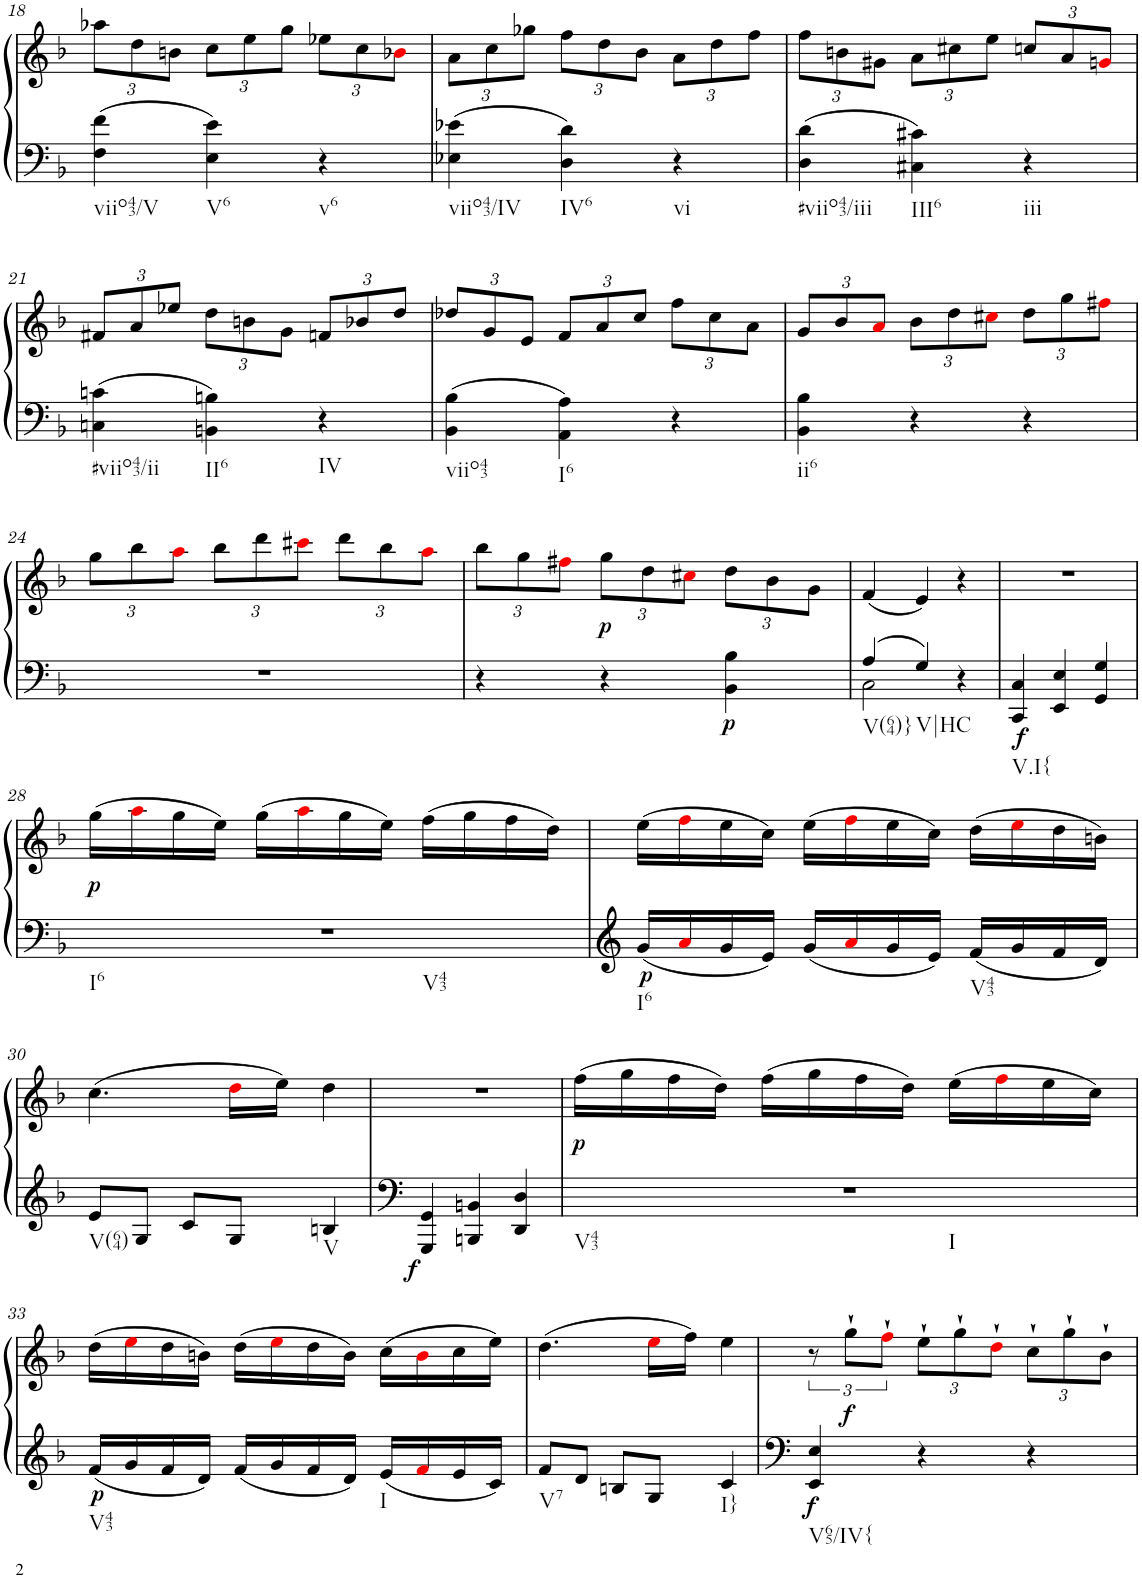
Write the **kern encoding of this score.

**kern	**kern	**dynam
*part1	*part1	*part1
*staff2	*staff1	*staff1/2
*I"Klavier linke Hand	*	*
!!LO:PB:g=z
*clefF4	*clefG2	*
*k[b-]	*k[b-]	*
*M3/4	*M3/4	*
*	*Xbrackettup	*
=18	=18	=18
!LO:TX:b:t=viio43/V	!	!
4F\ 4f\	12aa-X\L	.
.	12dd\	.
.	12bn\J	.
!LO:TX:b:t=V6	!	!
4E\ 4e\	12cc\L	.
.	12ee\	.
.	12gg\J	.
!LO:TX:b:t=v6	!	!
4r	12ee-X\L	.
.	12cc\	.
.	12b-Xi\J	.
=19	=19	=19
!LO:TX:b:t=viio43/IV	!	!
4E-X\ 4e-X\	12a\L	.
.	12cc\	.
.	12gg-X\J	.
!LO:TX:b:t=IV6	!	!
4D\ 4d\	12ff\L	.
.	12dd\	.
.	12b-\J	.
!LO:TX:b:t=vi	!	!
4r	12a\L	.
.	12dd\	.
.	12ff\J	.
=20	=20	=20
!LO:TX:b:t=#viio43/iii	!	!
4D\ 4d\	12ff\L	.
.	12bn\	.
.	12g#X\J	.
!LO:TX:b:t=III6	!	!
4C#X\ 4c#X\	12a\L	.
.	12cc#X\	.
.	12ee\J	.
!LO:TX:b:t=iii	!	!
4r	12ccn/L	.
.	12a/	.
.	12gni/J	.
!!LO:LB:g=z
=21	=21	=21
!LO:TX:b:t=#viio43/ii	!	!
4Cn\ 4cn\	12f#X/L	.
.	12a/	.
.	12ee-X/J	.
!LO:TX:b:t=II6	!	!
4BBn\ 4Bn\	12dd\L	.
.	12bn\	.
.	12g\J	.
!LO:TX:b:t=IV	!	!
4r	12fn/L	.
.	12b-X/	.
.	12dd/J	.
=22	=22	=22
!LO:TX:b:t=viio43	!	!
4BB-\ 4B-\	12dd-X/L	.
.	12g/	.
.	12e/J	.
!LO:TX:b:t=I6	!	!
4AA\ 4A\	12f/L	.
.	12a/	.
.	12cc/J	.
4r	12ff\L	.
.	12cc\	.
.	12a\J	.
=23	=23	=23
!LO:TX:b:t=ii6	!	!
4BB-\ 4B-\	12g/L	.
.	12b-/	.
.	12ai/J	.
4r	12b-\L	.
.	12dd\	.
.	12cc#Xi\J	.
4r	12dd\L	.
.	12gg\	.
.	12ff#Xi\J	.
!!LO:LB:g=z
=24	=24	=24
2.r	12gg\L	.
.	12bb-\	.
.	12aai\J	.
.	12bb-\L	.
.	12ddd\	.
.	12ccc#Xi\J	.
.	12ddd\L	.
.	12bb-\	.
.	12aai\J	.
=25	=25	=25
4r	12bb-\L	.
.	12gg\	.
.	12ff#Xi\J	.
!	!	!LO:DY:b
4r	12gg\L	p
.	12dd\	.
.	12cc#Xi\J	.
!	!	!LO:DY:b=2
4BB-\ 4B-\	12dd\L	p
.	12b-\	.
.	12g\J	.
=26	=26	=26
*^	*	*
!LO:TX:b:t=V(64)}	!	!	!
4A/	2C\	(4f/	.
!LO:TX:b:t=V|HC	!	!	!
4G/	.	4e/)	.
4r	4ryy	4r	.
=27	=27	=27	=27
!LO:TX:b:t=V.I{	!	!	!
!	!	!	!LO:DY:b=2
*v	*v	*	*
4CC/ 4C/	2.r	f
4EE/ 4E/	.	.
4GG/ 4G/	.	.
!!LO:LB:g=z
=28	=28	=28
!LO:TX:b:t=I6	!	!
!LO:TX:b:t=V43	!	!
!	!	!LO:DY:b
2.r	(16gg\LL	p
.	16aai\	.
.	16gg\	.
.	16ee\JJ)	.
.	(16gg\LL	.
.	16aai\	.
.	16gg\	.
.	16ee\JJ)	.
.	(16ff\LL	.
.	16gg\	.
.	16ff\	.
.	16dd\JJ)	.
=29	=29	=29
!LO:TX:b:t=I6	!	!
!	!	!LO:DY:b=2
16g/LL	(16ee\LL	p
16ai/	16ffi\	.
16g/	16ee\	.
16e/JJ	16cc\JJ)	.
16g/LL	(16ee\LL	.
16ai/	16ffi\	.
16g/	16ee\	.
16e/JJ	16cc\JJ)	.
!LO:TX:b:t=V43	!	!
16f/LL	(16dd\LL	.
16g/	16eei\	.
16f/	16dd\	.
16d/JJ	16bn\JJ)	.
!!LO:LB:g=z
=30	=30	=30
!LO:TX:b:t=V(64)	!	!
8e/L	(4.cc\	.
8G/J	.	.
8c/L	.	.
8G/J	16ddi\LL	.
.	16ee\JJ)	.
!LO:TX:b:t=V	!	!
4Bn/	4dd\	.
=31	=31	=31
!	!	!LO:DY:b=2
4GGG/ 4GG/	2.r	f
4BBBn/ 4BBn/	.	.
4DD/ 4D/	.	.
=32	=32	=32
!LO:TX:b:t=V43	!	!
!LO:TX:b:t=I	!	!
!	!	!LO:DY:b
2.r	(16ff\LL	p
.	16gg\	.
.	16ff\	.
.	16dd\JJ)	.
.	(16ff\LL	.
.	16gg\	.
.	16ff\	.
.	16dd\JJ)	.
.	(16ee\LL	.
.	16ffi\	.
.	16ee\	.
.	16cc\JJ)	.
!!LO:LB:g=z
=33	=33	=33
!LO:TX:b:t=V43	!	!
!	!	!LO:DY:b=2
16f/LL	(16dd\LL	p
16g/	16eei\	.
16f/	16dd\	.
16d/JJ	16bn\JJ)	.
16f/LL	(16dd\LL	.
16g/	16eei\	.
16f/	16dd\	.
16d/JJ	16b\JJ)	.
!LO:TX:b:t=I	!	!
16e/LL	(16cc\LL	.
16fi/	16bi\	.
16e/	16cc\	.
16c/JJ	16ee\JJ)	.
=34	=34	=34
!LO:TX:b:t=V7	!	!
8f/L	(4.dd\	.
8d/J	.	.
8Bn/L	.	.
8G/J	16eei\LL	.
.	16ff\JJ)	.
!LO:TX:b:t=I}	!	!
4c/	4ee\	.
=35	=35	=35
*	*brackettup	*
!LO:TX:b:t=V65/IV{	!	!
!	!	!LO:DY:b=2
4EE/ 4E/	12r	f
!	!	!LO:DY:b
.	12gg`\L	f
.	12ff`i\J	.
*	*Xbrackettup	*
4r	12ee`\L	.
.	12gg`\	.
.	12dd`i\J	.
4r	12cc`\L	.
.	12gg`\	.
.	12b-`\J	.
=	=	=
*-	*-	*-
